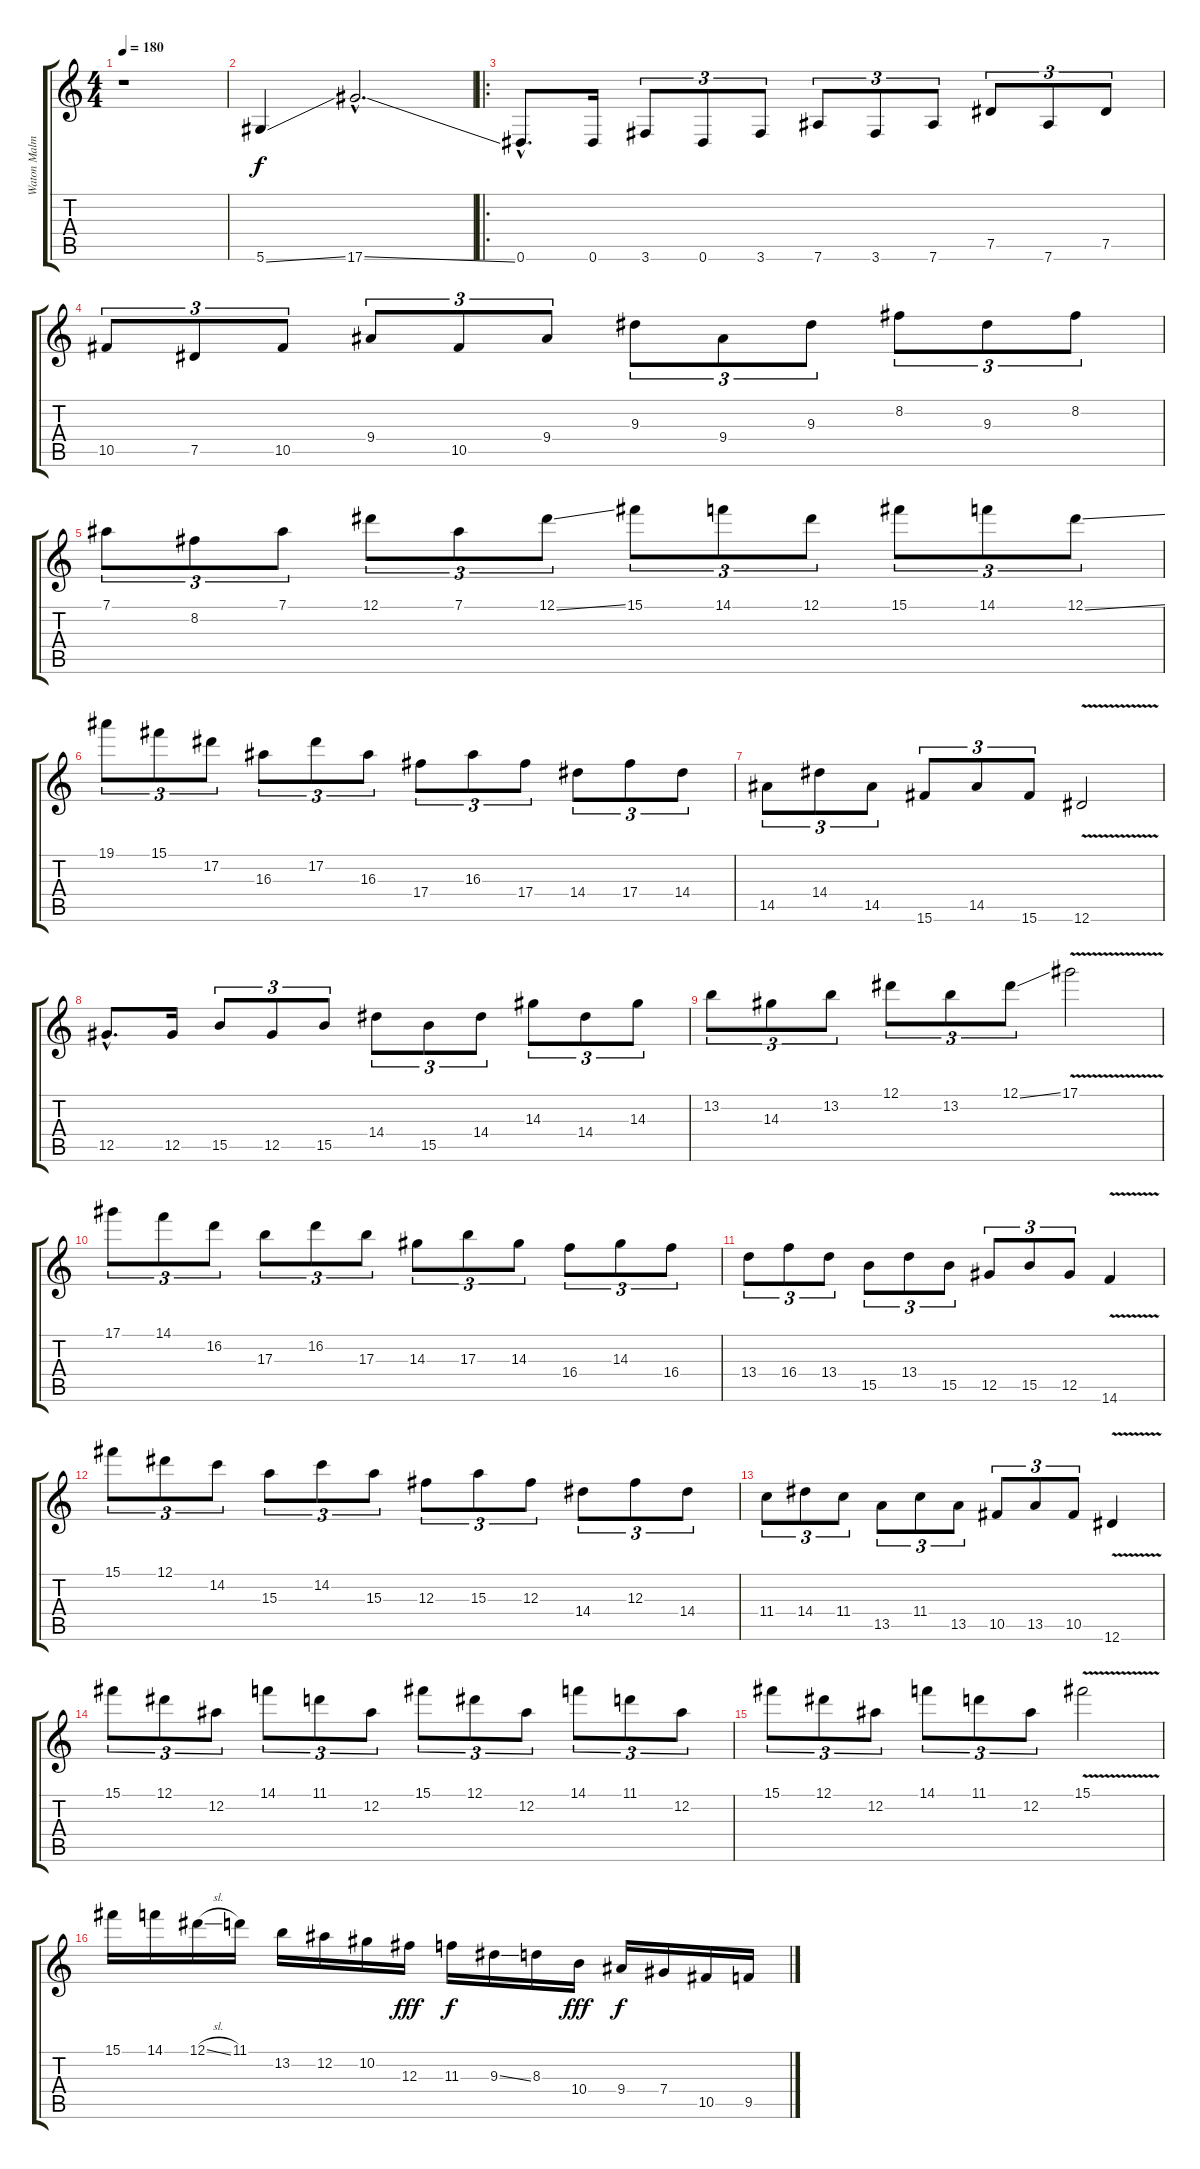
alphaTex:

\track ("Waton Malmsteen" "Waton Malm") {instrument overdrivenguitar}
\staff {score tabs}
\tuning (Eb4 Bb3 Gb3 Db3 Ab2 Eb2) {hide}
\ts (4 4)
\tempo 180
\clef g2
\ks c
r.1{dy f instrument overdrivenguitar} |
5.6{ss}.4 17.6{ss hac}.2{d} |
\ro
0.6{hac}.8{d} 0.6.16 3.6.8{tu (3 2)} 0.6.8{tu (3 2)} 3.6.8{tu (3 2)} 7.6.8{tu (3 2)} 3.6.8{tu (3 2)} 7.6.8{tu (3 2)} 7.5.8{tu (3 2)} 7.6.8{tu (3 2)} 7.5.8{tu (3 2)} |
10.5.8{tu (3 2)} 7.5.8{tu (3 2)} 10.5.8{tu (3 2)} 9.4.8{tu (3 2)} 10.5.8{tu (3 2)} 9.4.8{tu (3 2)} 9.3.8{tu (3 2)} 9.4.8{tu (3 2)} 9.3.8{tu (3 2)} 8.2.8{tu (3 2)} 9.3.8{tu (3 2)} 8.2.8{tu (3 2)} |
7.1.8{tu (3 2)} 8.2.8{tu (3 2)} 7.1.8{tu (3 2)} 12.1.8{tu (3 2)} 7.1.8{tu (3 2)} 12.1{ss}.8{tu (3 2)} 15.1.8{tu (3 2)} 14.1.8{tu (3 2)} 12.1.8{tu (3 2)} 15.1.8{tu (3 2)} 14.1.8{tu (3 2)} 12.1{ss}.8{tu (3 2)} |
19.1.8{tu (3 2)} 15.1.8{tu (3 2)} 17.2.8{tu (3 2)} 16.3.8{tu (3 2)} 17.2.8{tu (3 2)} 16.3.8{tu (3 2)} 17.4.8{tu (3 2)} 16.3.8{tu (3 2)} 17.4.8{tu (3 2)} 14.4.8{tu (3 2)} 17.4.8{tu (3 2)} 14.4.8{tu (3 2)} |
14.5.8{tu (3 2)} 14.4.8{tu (3 2)} 14.5.8{tu (3 2)} 15.6.8{tu (3 2)} 14.5.8{tu (3 2)} 15.6.8{tu (3 2)} 12.6{v}.2 |
12.5{hac}.8{d} 12.5.16 15.5.8{tu (3 2)} 12.5.8{tu (3 2)} 15.5.8{tu (3 2)} 14.4.8{tu (3 2)} 15.5.8{tu (3 2)} 14.4.8{tu (3 2)} 14.3.8{tu (3 2)} 14.4.8{tu (3 2)} 14.3.8{tu (3 2)} |
13.2.8{tu (3 2)} 14.3.8{tu (3 2)} 13.2.8{tu (3 2)} 12.1.8{tu (3 2)} 13.2.8{tu (3 2)} 12.1{ss}.8{tu (3 2)} 17.1{v}.2 |
17.1.8{tu (3 2)} 14.1.8{tu (3 2)} 16.2.8{tu (3 2)} 17.3.8{tu (3 2)} 16.2.8{tu (3 2)} 17.3.8{tu (3 2)} 14.3.8{tu (3 2)} 17.3.8{tu (3 2)} 14.3.8{tu (3 2)} 16.4.8{tu (3 2)} 14.3.8{tu (3 2)} 16.4.8{tu (3 2)} |
13.4.8{tu (3 2)} 16.4.8{tu (3 2)} 13.4.8{tu (3 2)} 15.5.8{tu (3 2)} 13.4.8{tu (3 2)} 15.5.8{tu (3 2)} 12.5.8{tu (3 2)} 15.5.8{tu (3 2)} 12.5.8{tu (3 2)} 14.6{v}.4 |
15.1.8{tu (3 2)} 12.1.8{tu (3 2)} 14.2.8{tu (3 2)} 15.3.8{tu (3 2)} 14.2.8{tu (3 2)} 15.3.8{tu (3 2)} 12.3.8{tu (3 2)} 15.3.8{tu (3 2)} 12.3.8{tu (3 2)} 14.4.8{tu (3 2)} 12.3.8{tu (3 2)} 14.4.8{tu (3 2)} |
11.4.8{tu (3 2)} 14.4.8{tu (3 2)} 11.4.8{tu (3 2)} 13.5.8{tu (3 2)} 11.4.8{tu (3 2)} 13.5.8{tu (3 2)} 10.5.8{tu (3 2)} 13.5.8{tu (3 2)} 10.5.8{tu (3 2)} 12.6{v}.4 |
15.1.8{tu (3 2)} 12.1.8{tu (3 2)} 12.2.8{tu (3 2)} 14.1.8{tu (3 2)} 11.1.8{tu (3 2)} 12.2.8{tu (3 2)} 15.1.8{tu (3 2)} 12.1.8{tu (3 2)} 12.2.8{tu (3 2)} 14.1.8{tu (3 2)} 11.1.8{tu (3 2)} 12.2.8{tu (3 2)} |
15.1.8{tu (3 2)} 12.1.8{tu (3 2)} 12.2.8{tu (3 2)} 14.1.8{tu (3 2)} 11.1.8{tu (3 2)} 12.2.8{tu (3 2)} 15.1{v}.2 |
15.1.16 14.1.16 12.1{sl}.16 11.1.16 13.2.16 12.2.16 10.2.16 12.3.16{dy fff} 11.3.16{dy f} 9.3{ss}.16 8.3.16 10.4.16{dy fff} 9.4.16{dy f} 7.4.16 10.5.16 9.5.16
